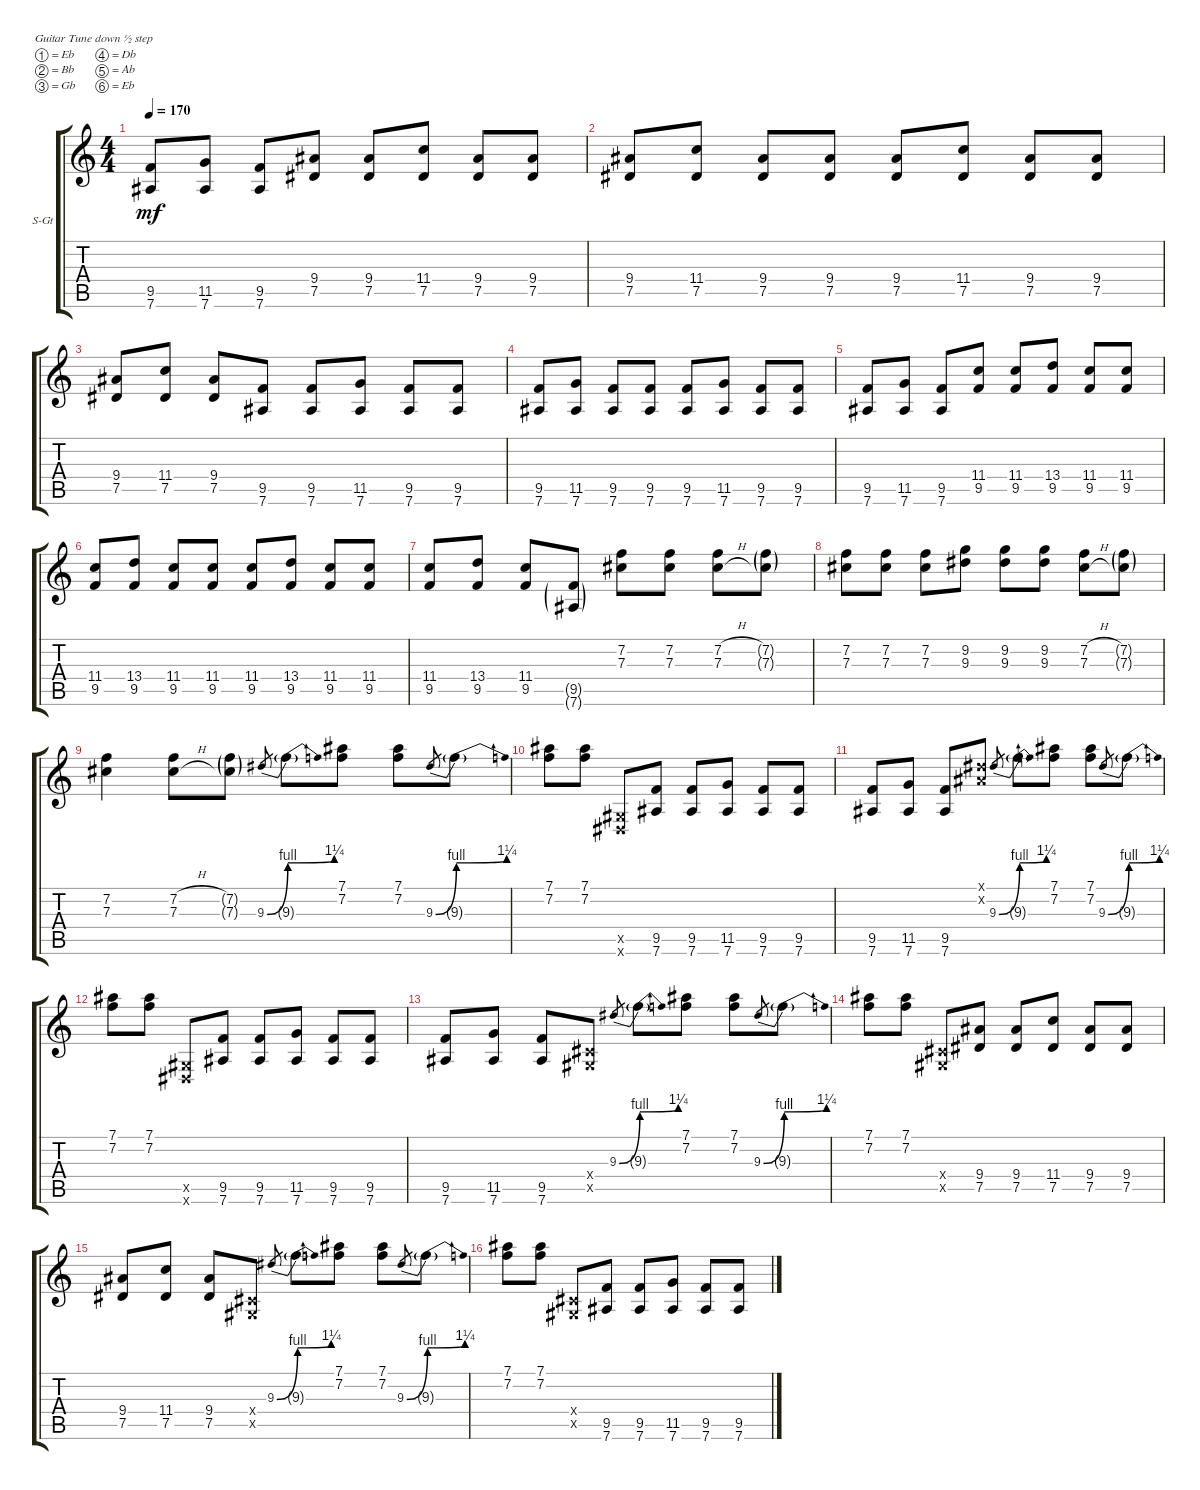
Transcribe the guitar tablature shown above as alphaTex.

\defaultSystemsLayout 4
\bracketExtendMode groupsimilarinstruments
\firstSystemTrackNameOrientation horizontal
\otherSystemsTrackNameOrientation horizontal
\track ("Steel Guitar" "S-Gt") {instrument acousticguitarsteel}
\staff {score tabs}
\tuning (Eb4 Bb3 Gb3 Db3 Ab2 Eb2)
\ts (4 4)
\tempo 170
\clef g2
\ks c
(7.6 9.5).8{dy mf} (11.5 7.6).8 (7.6 9.5).8 (9.4 7.5).8 (7.5 9.4).8 (11.4 7.5).8 (7.5 9.4).8 (9.4 7.5).8 |
(7.5 9.4).8 (11.4 7.5).8 (7.5 9.4).8 (9.4 7.5).8 (7.5 9.4).8 (11.4 7.5).8 (7.5 9.4).8 (9.4 7.5).8 |
(7.5 9.4).8 (11.4 7.5).8 (7.5 9.4).8 (7.6 9.5).8 (9.5 7.6).8 (7.6 11.5).8 (9.5 7.6).8 (7.6 9.5).8 |
(9.5 7.6).8 (7.6 11.5).8 (9.5 7.6).8 (7.6 9.5).8 (9.5 7.6).8 (7.6 11.5).8 (9.5 7.6).8 (7.6 9.5).8 |
(9.5 7.6).8 (7.6 11.5).8 (9.5 7.6).8 (9.5 11.4).8 (11.4 9.5).8 (9.5 13.4).8 (11.4 9.5).8 (9.5 11.4).8 |
(11.4 9.5).8 (9.5 13.4).8 (11.4 9.5).8 (9.5 11.4).8 (11.4 9.5).8 (9.5 13.4).8 (11.4 9.5).8 (9.5 11.4).8 |
(11.4 9.5).8 (9.5 13.4).8 (11.4 9.5).8 (7.6{g} 9.5{g}).8 (7.2 7.3).8 (7.3 7.2).8 (7.2{h} 7.3{h}).8 (7.3{g} 7.2{g}).8 |
(7.2 7.3).8 (7.3 7.2).8 (7.2 7.3).8 (9.3 9.2).8 (9.2 9.3).8 (9.3 9.2).8 (7.2{h} 7.3{h}).8 (7.3{g} 7.2{g}).8 |
(7.3 7.2).4 (7.2{h} 7.3{h}).8 (7.3{g} 7.2{g}).8 9.3{be (bend 0 0 16.2 4)}.8{gr} 9.3{be (bend 0 4 20.4 5) t}.8 (7.2 7.1).8 (7.1 7.2).8 9.3{be (bend 0 0 16.2 4)}.8{gr} 9.3{be (bend 0 4 16.2 5) t}.8 |
(7.2 7.1).8 (7.1 7.2).8 (0.6{x} 0.5{x}).8 (9.5 7.6).8 (7.6 9.5).8 (11.5 7.6).8 (7.6 9.5).8 (9.5 7.6).8 |
(7.6 9.5).8 (11.5 7.6).8 (7.6 9.5).8 (0.2{x} 0.1{x}).8 9.3{be (bend 0 0 16.2 4)}.8{gr} 9.3{be (bend 0 4 17.4 5) t}.8 (7.2 7.1).8 (7.1 7.2).8 9.3{be (bend 0 0 16.2 4)}.8{gr} 9.3{be (bend 0 4 16.2 5) t}.8 |
(7.2 7.1).8 (7.1 7.2).8 (0.6{x} 0.5{x}).8 (9.5 7.6).8 (7.6 9.5).8 (7.6 11.5).8 (9.5 7.6).8 (7.6 9.5).8 |
(7.6 9.5).8 (7.6 11.5).8 (9.5 7.6).8 (0.5{x} 0.4{x}).8 9.3{be (bend 0 0 16.2 4)}.8{gr} 9.3{be (bend 0 4 16.2 5) t}.8 (7.2 7.1).8 (7.1 7.2).8 9.3{be (bend 0 0 16.2 4)}.8{gr} 9.3{be (bend 0 4 16.2 5) t}.8 |
(7.2 7.1).8 (7.1 7.2).8 (0.4{x} 0.5{x}).8 (9.4 7.5).8 (7.5 9.4).8 (11.4 7.5).8 (7.5 9.4).8 (9.4 7.5).8 |
(7.5 9.4).8 (11.4 7.5).8 (7.5 9.4).8 (0.5{x} 0.4{x}).8 9.3{be (bend 0 0 16.2 4)}.8{gr} 9.3{be (bend 0 4 16.8 5) t}.8 (7.2 7.1).8 (7.1 7.2).8 9.3{be (bend 0 0 16.2 4)}.8{gr} 9.3{be (bend 0 4 17.4 5) t}.8 |
(7.2 7.1).8 (7.1 7.2).8 (0.4{x} 0.5{x}).8 (7.6 9.5).8 (7.6 9.5).8 (7.6 11.5).8 (7.6 9.5).8 (7.6 9.5).8
